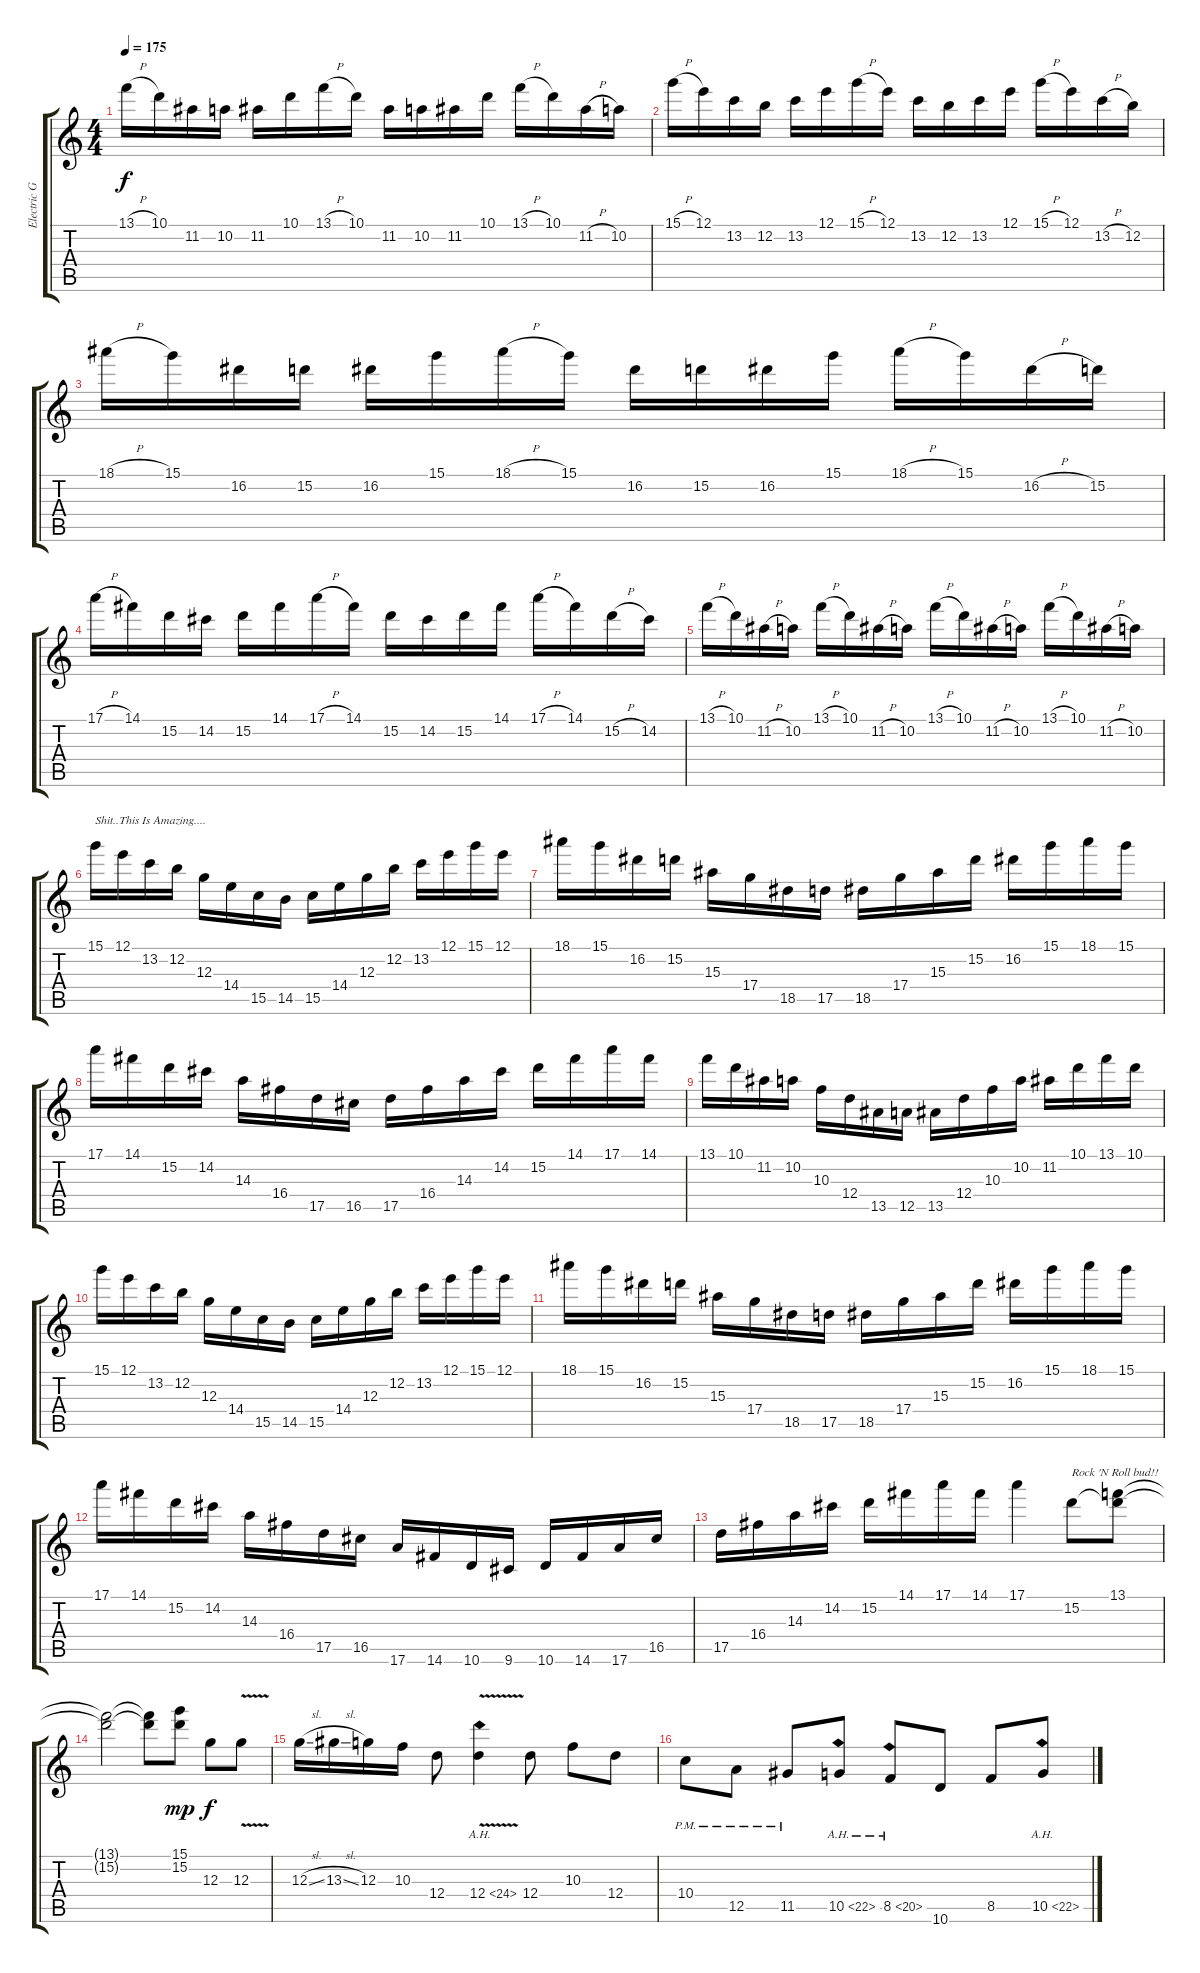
\track ("Electric Guitar" "Electric G") {instrument distortionguitar}
\staff {score tabs}
\tuning (E4 B3 G3 D3 A2 E2) {hide}
\ts (4 4)
\tempo 175
\clef g2
\ks c
13.1{h}.16{dy f} 10.1.16 11.2.16 10.2.16 11.2.16 10.1.16 13.1{h}.16 10.1.16 11.2.16 10.2.16 11.2.16 10.1.16 13.1{h}.16 10.1.16 11.2{h}.16 10.2.16 |
15.1{h}.16 12.1.16 13.2.16 12.2.16 13.2.16 12.1.16 15.1{h}.16 12.1.16 13.2.16 12.2.16 13.2.16 12.1.16 15.1{h}.16 12.1.16 13.2{h}.16 12.2.16 |
18.1{h}.16 15.1.16 16.2.16 15.2.16 16.2.16 15.1.16 18.1{h}.16 15.1.16 16.2.16 15.2.16 16.2.16 15.1.16 18.1{h}.16 15.1.16 16.2{h}.16 15.2.16 |
17.1{h}.16 14.1.16 15.2.16 14.2.16 15.2.16 14.1.16 17.1{h}.16 14.1.16 15.2.16 14.2.16 15.2.16 14.1.16 17.1{h}.16 14.1.16 15.2{h}.16 14.2.16 |
13.1{h}.16 10.1.16 11.2{h}.16 10.2.16 13.1{h}.16 10.1.16 11.2{h}.16 10.2.16 13.1{h}.16 10.1.16 11.2{h}.16 10.2.16 13.1{h}.16 10.1.16 11.2{h}.16 10.2.16 |
15.1.16{txt "Shit..This Is Amazing...."} 12.1.16 13.2.16 12.2.16 12.3.16 14.4.16 15.5.16 14.5.16 15.5.16 14.4.16 12.3.16 12.2.16 13.2.16 12.1.16 15.1.16 12.1.16 |
18.1.16 15.1.16 16.2.16 15.2.16 15.3.16 17.4.16 18.5.16 17.5.16 18.5.16 17.4.16 15.3.16 15.2.16 16.2.16 15.1.16 18.1.16 15.1.16 |
17.1.16 14.1.16 15.2.16 14.2.16 14.3.16 16.4.16 17.5.16 16.5.16 17.5.16 16.4.16 14.3.16 14.2.16 15.2.16 14.1.16 17.1.16 14.1.16 |
13.1.16 10.1.16 11.2.16 10.2.16 10.3.16 12.4.16 13.5.16 12.5.16 13.5.16 12.4.16 10.3.16 10.2.16 11.2.16 10.1.16 13.1.16 10.1.16 |
15.1.16 12.1.16 13.2.16 12.2.16 12.3.16 14.4.16 15.5.16 14.5.16 15.5.16 14.4.16 12.3.16 12.2.16 13.2.16 12.1.16 15.1.16 12.1.16 |
18.1.16 15.1.16 16.2.16 15.2.16 15.3.16 17.4.16 18.5.16 17.5.16 18.5.16 17.4.16 15.3.16 15.2.16 16.2.16 15.1.16 18.1.16 15.1.16 |
17.1.16 14.1.16 15.2.16 14.2.16 14.3.16 16.4.16 17.5.16 16.5.16 17.6.16 14.6.16 10.6.16 9.6.16 10.6.16 14.6.16 17.6.16 16.5.16 |
17.5.16 16.4.16 14.3.16 14.2.16 15.2.16 14.1.16 17.1.16 14.1.16 17.1.4 15.2.8{txt "Rock 'N Roll bud!!"} (13.1 15.2{t}).8 |
(13.1{t} 15.2{t}).2 (13.1{t} 15.2{t}).8 (15.1 15.2).8{dy mp} 12.3.8{dy f} 12.3{v}.8 |
12.3{sl}.16 13.3{sl}.16 12.3.16 10.3.16 12.4.8 12.4{ah 12 v}.4 12.4.8 10.3.8 12.4.8 |
10.4{pm}.8 12.5{pm}.8 11.5{pm}.8 10.5{ah 12}.8 8.5{ah 12}.8 10.6.8 8.5.8 10.5{ah 12}.8
